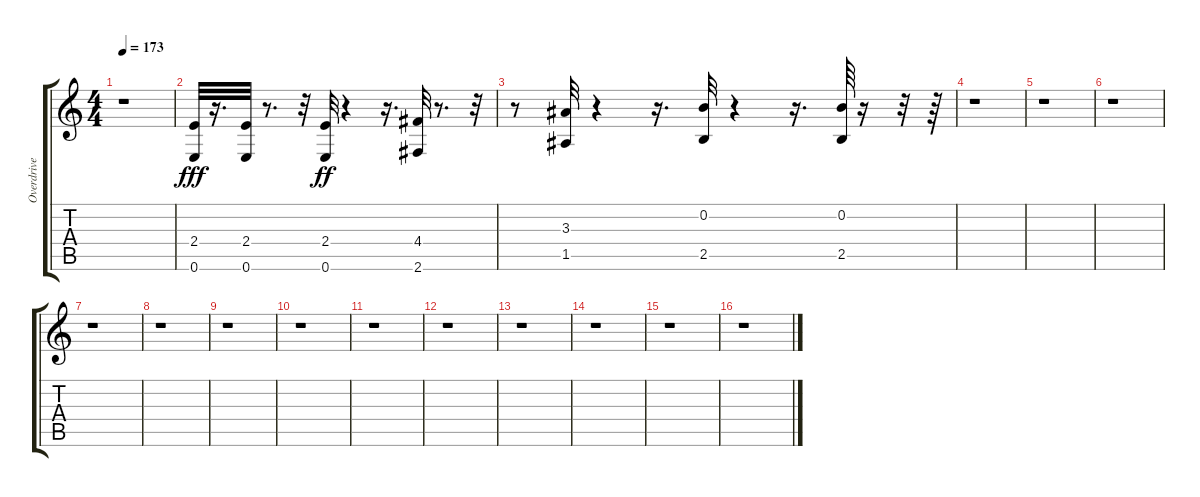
\track ("Overdrive" "Overdrive") {instrument overdrivenguitar}
\staff {score tabs}
\tuning (E4 B3 G3 D3 A2 E2) {hide}
\ts (4 4)
\tempo 173
\clef g2
\ks c
r.1{dy fff} |
(2.4 0.6).32 r.16{d} (2.4 0.6).32 r.8{d} r.32 (2.4 0.6).32{dy ff} r.4 r.16{d} (4.4 2.6).32 r.8{d} r.32 |
r.8 (3.3 1.5).32 r.4 r.16{d} (0.2 2.5).32 r.4 r.16{d} (0.2 2.5).64 r.16 r.32 r.64 |
r.1 |
r.1 |
r.1 |
r.1 |
r.1 |
r.1 |
r.1 |
r.1 |
r.1 |
r.1 |
r.1 |
r.1 |
r.1
